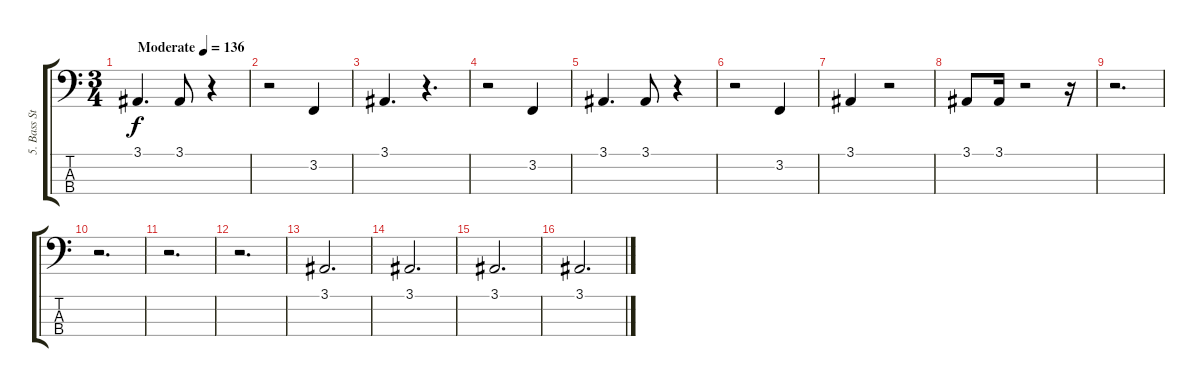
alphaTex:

\track ("5. Bass Strings" "5. Bass St") {instrument stringensemble1}
\staff {score tabs}
\tuning (G2 D2 A1 E1) {hide}
\ts (3 4)
\tempo (136 "Moderate")
\clef f4
\ks c
3.1.4{d dy f instrument stringensemble1} 3.1.8 r.4 |
r.2 3.2.4 |
3.1.4{d} r.4{d} |
r.2 3.2.4 |
3.1.4{d} 3.1.8 r.4 |
r.2 3.2.4 |
3.1.4 r.2 |
3.1.8 3.1.16 r.2 r.16 |
r.2{d} |
r.2{d} |
r.2{d} |
r.2{d} |
3.1.2{d} |
3.1.2{d} |
3.1.2{d} |
3.1.2{d}
